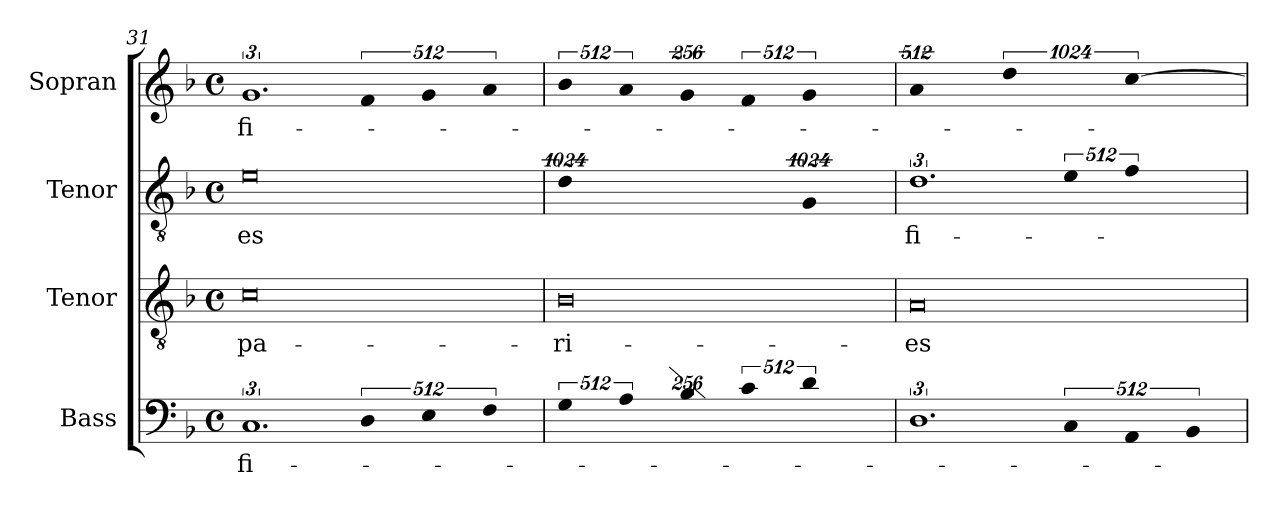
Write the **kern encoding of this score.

**kern	**text	**kern	**text	**kern	**text	**kern	**text
*part4	*part4	*part3	*part3	*part2	*part2	*part1	*part1
*staff4	*staff4	*staff3	*staff3	*staff2	*staff2	*staff1	*staff1
*I"Bass	*	*I"Tenor	*	*I"Tenor	*	*I"Sopran	*
*	*	*I'Tenor	*	*	*	*	*
*clefF4	*	*clefGv2	*	*clefGv2	*	*clefG2	*
*	*	*ITrd7c12	*	*ITrd7c12	*	*	*
*k[b-]	*	*k[b-]	*	*k[b-]	*	*k[b-]	*
*F:	*	*F:	*	*F:	*	*F:	*
*M4/4	*	*M4/4	*	*M4/4	*	*M4/4	*
*met(c)	*	*met(c)	*	*met(c)	*	*met(c)	*
=31	=31	=31	=31	=31	=31	=31	=31
!	!LO:LY:b:color=#000000	!	!	!	!	!	!
!	!	!	!LO:LY:b:color=#000000	!	!	!	!
!	!	!	!	!	!LO:LY:b:color=#000000	!	!
!	!	!	!	!	!	!	!LO:LY:b:color=#000000
3%2.Ci	fi-	0Ci	pa-	0Ei	-es	3%2.gi	fi-
!LO:N:vis=2	!	!	!	!	!	!LO:N:vis=2	!
1024%341Di\	.	.	.	.	.	1024%341fi/	.
!LO:N:vis=2	!	!	!	!	!	!LO:N:vis=2	!
1024%341Ei\	.	.	.	.	.	1024%341gi/	.
!LO:N:vis=2	!	!	!	!	!	!LO:N:vis=2	!
512%171Fi\	.	.	.	.	.	512%171ai/	.
=32	=32	=32	=32	=32	=32	=32	=32
!LO:N:vis=2	!	!	!	!	!	!	!
!	!	!	!LO:LY:b:color=#000000	!LO:N:vis=0	!	!LO:N:vis=2	!
1024%341Gi\	.	0BB-i	-ri-	1024%1365Di	.	1024%341b-i\	.
!LO:N:vis=2	!	!	!	!	!	!LO:N:vis=2	!
1024%341Ai\	.	.	.	.	.	1024%341ai/	.
!LO:N:vis=2	!	!	!	!	!	!LO:N:vis=2	!
512%171B-i\	.	.	.	.	.	512%171gi/	.
!LO:N:vis=2	!	!	!	!	!	!LO:N:vis=2	!
1024%341ci\	.	.	.	.	.	1024%341fi/	.
!LO:N:vis=1	!	!	!	!LO:N:vis=1	!	!LO:N:vis=1	!
1024%683di	.	.	.	1024%683GGi	.	1024%683gi	.
=33	=33	=33	=33	=33	=33	=33	=33
!	!	!	!LO:LY:b:color=#000000	!	!	!	!
!	!	!	!	!	!LO:LY:b:color=#000000	!LO:N:vis=1	!
3%2.Di	.	0AAi	-es	3%2.Di	fi-	512%341ai	.
!	!	!	!	!	!	!LO:N:vis=1	!
.	.	.	.	.	.	1024%683ddi	.
!LO:N:vis=2	!	!	!	!LO:N:vis=2	!	!	!
1024%341Ci/	.	.	.	1024%341Ei\	.	.	.
!LO:N:vis=2	!	!	!	!LO:N:vis=1	!	!LO:N:vis=1	!
1024%341AAi/	.	.	.	1024%683Fi	.	[>1024%683cci	.
!LO:N:vis=2	!	!	!	!	!	!	!
512%171BB-i/	.	.	.	.	.	.	.
=	=	=	=	=	=	=	=
*-	*-	*-	*-	*-	*-	*-	*-
